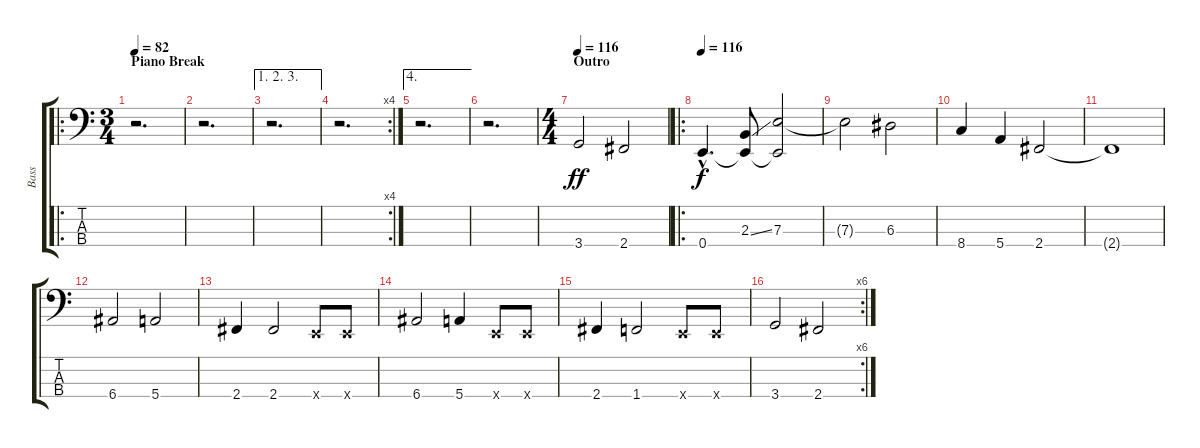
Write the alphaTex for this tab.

\track ("Bass" "Bass") {instrument electricbassfinger}
\staff {score tabs}
\tuning (G2 D2 A1 E1) {hide}
\ro
\ts (3 4)
\section ("" "Piano Break")
\tempo 82
\clef f4
\ks c
r.2{d dy f} |
r.2{d} |
\ae (1 2 3)
r.2{d} |
\rc 4
r.2{d} |
\ae 4
r.2{d} |
r.2{d} |
\ts (4 4)
\section ("" "Outro")
\tempo 116
3.4.2{dy ff} 2.4.2 |
\ro
\tempo 116
0.4{hac}.4{d dy f} (2.3{ss} 0.4{t}).8 (7.3 0.4{t}).2 |
7.3{t}.2 6.3.2 |
8.4.4 5.4.4 2.4.2 |
2.4{t}.1 |
6.4.2 5.4.2 |
2.4.4 2.4.2 0.4{x}.8 0.4{x}.8 |
6.4.2 5.4.4 0.4{x}.8 0.4{x}.8 |
2.4.4 1.4.2 0.4{x}.8 0.4{x}.8 |
\rc 6
3.4.2 2.4.2
